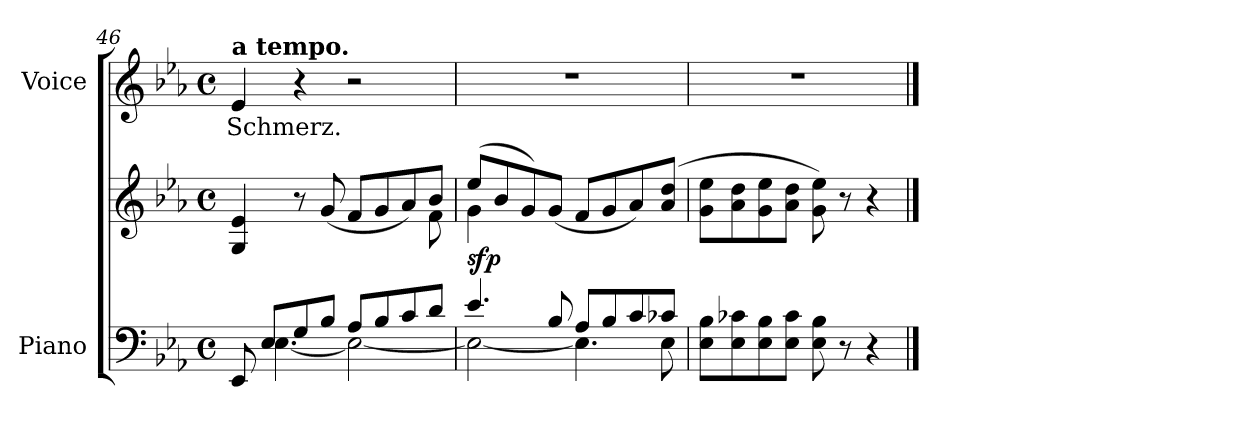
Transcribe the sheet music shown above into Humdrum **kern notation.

**kern	**kern	**dynam	**kern	**text
*part2	*part2	*part2	*part1	*part1
*staff3	*staff2	*staff2/3	*staff1	*staff1
*I"Piano	*	*	*I"Voice	*
*I'Pno.	*	*	*I'Voice	*
*clefF4	*clefG2	*	*clefG2	*
*k[b-e-a-]	*k[b-e-a-]	*	*k[b-e-a-]	*
*E-:	*E-:	*	*E-:	*
*M4/4	*M4/4	*	*M4/4	*
*met(c)	*met(c)	*	*met(c)	*
=46	=46	=46	=46	=46
*^	*^	*	*	*
!	!	!	!	!	!LO:TX:a:B:t=a tempo.	!
!	!	!	!	!	!	!LO:LY:b:color=#000000
8EE-i/	8ryy	4Gi/ 4e-i	2..ryy	.	4e-i/	Schmerz.
8E-i/L	[<4.E-i\	.	.	.	.	.
8Gi/	.	8r	.	.	4r	.
8B-i/J	.	(8gi/	.	.	.	.
8A-i/L	2E-i\_<	8fi/L	.	.	2r	.
8B-i/	.	8gi/	.	.	.	.
8ci/	.	8a-i/)	.	.	.	.
8di/J	.	8b-i/J	8fi\	.	.	.
=47	=47	=47	=47	=47	=47	=47
4.e-i/	2E-i\_<	(8ee-i/L	4gi\	sfp	1r	.
.	.	8b-i/	.	.	.	.
.	.	8gi/)	2.ryy	.	.	.
8B-i/	.	(8gi/J	.	.	.	.
8A-i/L	4.E-i\]	8fi/L	.	.	.	.
8B-i/	.	8gi/	.	.	.	.
8ci/	.	8a-i/)	.	.	.	.
8c-Xi/J	8E-i\	(8a-i/ 8ddiJ	.	.	.	.
*v	*v	*	*	*	*	*
*	*v	*v	*	*	*
=48	=48	=48	=48	=48
8E-i\ 8B-iL	8gi\ 8ee-iL	.	1r	.
8E-i\ 8c-Xi	8a-i\ 8ddi	.	.	.
8E-i\ 8B-i	8gi\ 8ee-i	.	.	.
8E-i\ 8c-iJ	8a-i\ 8ddiJ	.	.	.
8E-i\ 8B-i	8gi\ 8ee-i)	.	.	.
8r	8r	.	.	.
4r	4r	.	.	.
==	==	==	==	==
*-	*-	*-	*-	*-
